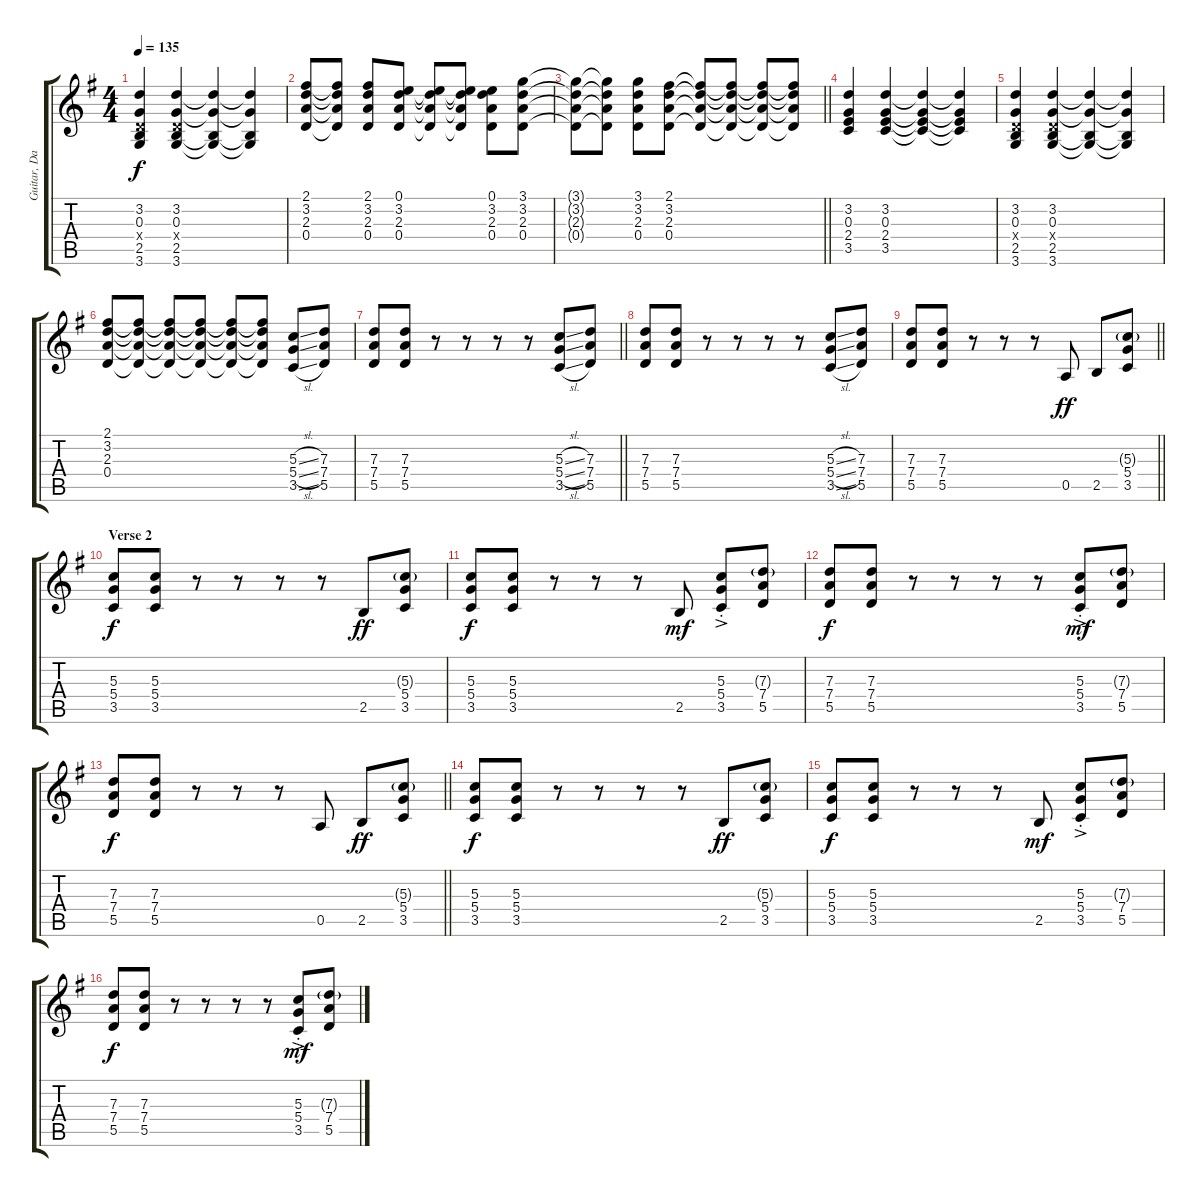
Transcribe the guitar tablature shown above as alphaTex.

\track ("Guitar, Dan" "Guitar, Da") {instrument distortionguitar}
\staff {score tabs}
\tuning (E4 B3 G3 D3 A2 E2) {hide}
\ts (4 4)
\tempo 135
\clef g2
\ks g
(3.2 0.3 0.4{x} 2.5 3.6).4{dy f} (3.2 0.3 0.4{x} 2.5 3.6).4 (3.2{t} 0.3{t} 2.5{t} 3.6{t}).4 (3.2{t} 0.3{t} 2.5{t} 3.6{t}).4 |
(2.1 3.2 2.3 0.4).8 (2.1{t} 3.2{t} 2.3{t} 0.4{t}).8 (2.1 3.2 2.3 0.4).8 (0.1 3.2 2.3 0.4).8 (0.1{t} 3.2{t} 2.3{t} 0.4{t}).8 (0.1{t} 3.2{t} 2.3{t} 0.4{t}).8 (0.1 3.2 2.3 0.4).8 (3.1 3.2 2.3 0.4).8 |
\barLineRight lightlight
(3.1{t} 3.2{t} 2.3{t} 0.4{t}).8 (3.1{t} 3.2{t} 2.3{t} 0.4{t}).8 (3.1 3.2 2.3 0.4).8 (2.1 3.2 2.3 0.4).8 (2.1{t} 3.2{t} 2.3{t} 0.4{t}).8 (2.1{t} 3.2{t} 2.3{t} 0.4{t}).8 (2.1{t} 3.2{t} 2.3{t} 0.4{t}).8 (2.1{t} 3.2{t} 2.3{t} 0.4{t}).8 |
(3.2 0.3 2.4 3.5).4 (3.2 0.3 2.4 3.5).4 (3.2{t} 0.3{t} 2.4{t} 3.5{t}).4 (3.2{t} 0.3{t} 2.4{t} 3.5{t}).4 |
(3.2 0.3 0.4{x} 2.5 3.6).4 (3.2 0.3 0.4{x} 2.5 3.6).4 (3.2{t} 0.3{t} 2.5{t} 3.6{t}).4 (3.2{t} 0.3{t} 2.5{t} 3.6{t}).4 |
(2.1 3.2 2.3 0.4).8 (2.1{t} 3.2{t} 2.3{t} 0.4{t}).8 (2.1{t} 3.2{t} 2.3{t} 0.4{t}).8 (2.1{t} 3.2{t} 2.3{t} 0.4{t}).8 (2.1{t} 3.2{t} 2.3{t} 0.4{t}).8 (2.1{t} 3.2{t} 2.3{t} 0.4{t}).8 (5.3{sl} 5.4{sl} 3.5{sl}).8 (7.3 7.4 5.5).8 |
\barLineRight lightlight
(7.3 7.4 5.5).8 (7.3 7.4 5.5).8 r.8 r.8 r.8 r.8 (5.3{sl} 5.4{sl} 3.5{sl}).8 (7.3 7.4 5.5).8 |
(7.3 7.4 5.5).8 (7.3 7.4 5.5).8 r.8 r.8 r.8 r.8 (5.3{sl} 5.4{sl} 3.5{sl}).8 (7.3 7.4 5.5).8 |
\barLineRight lightlight
(7.3 7.4 5.5).8 (7.3 7.4 5.5).8 r.8 r.8 r.8 0.5.8{dy ff} 2.5.8 (5.3{g} 5.4 3.5).8 |
\section ("" "Verse 2")
(5.3 5.4 3.5).8{dy f} (5.3 5.4 3.5).8 r.8 r.8 r.8 r.8 2.5.8{dy ff} (5.3{g} 5.4 3.5).8 |
(5.3 5.4 3.5).8{dy f} (5.3 5.4 3.5).8 r.8 r.8 r.8 2.5.8{dy mf} (5.3{ac st} 5.4{ac st} 3.5).8 (7.3{g} 7.4 5.5).8 |
(7.3 7.4 5.5).8{dy f} (7.3 7.4 5.5).8 r.8 r.8 r.8 r.8 (5.3{ac st} 5.4{ac st} 3.5).8{dy mf} (7.3{g} 7.4 5.5).8 |
\barLineRight lightlight
(7.3 7.4 5.5).8{dy f} (7.3 7.4 5.5).8 r.8 r.8 r.8 0.5.8 2.5.8{dy ff} (5.3{g} 5.4 3.5).8 |
(5.3 5.4 3.5).8{dy f} (5.3 5.4 3.5).8 r.8 r.8 r.8 r.8 2.5.8{dy ff} (5.3{g} 5.4 3.5).8 |
(5.3 5.4 3.5).8{dy f} (5.3 5.4 3.5).8 r.8 r.8 r.8 2.5.8{dy mf} (5.3{ac st} 5.4{ac st} 3.5).8 (7.3{g} 7.4 5.5).8 |
(7.3 7.4 5.5).8{dy f} (7.3 7.4 5.5).8 r.8 r.8 r.8 r.8 (5.3{ac st} 5.4{ac st} 3.5).8{dy mf} (7.3{g} 7.4 5.5).8
